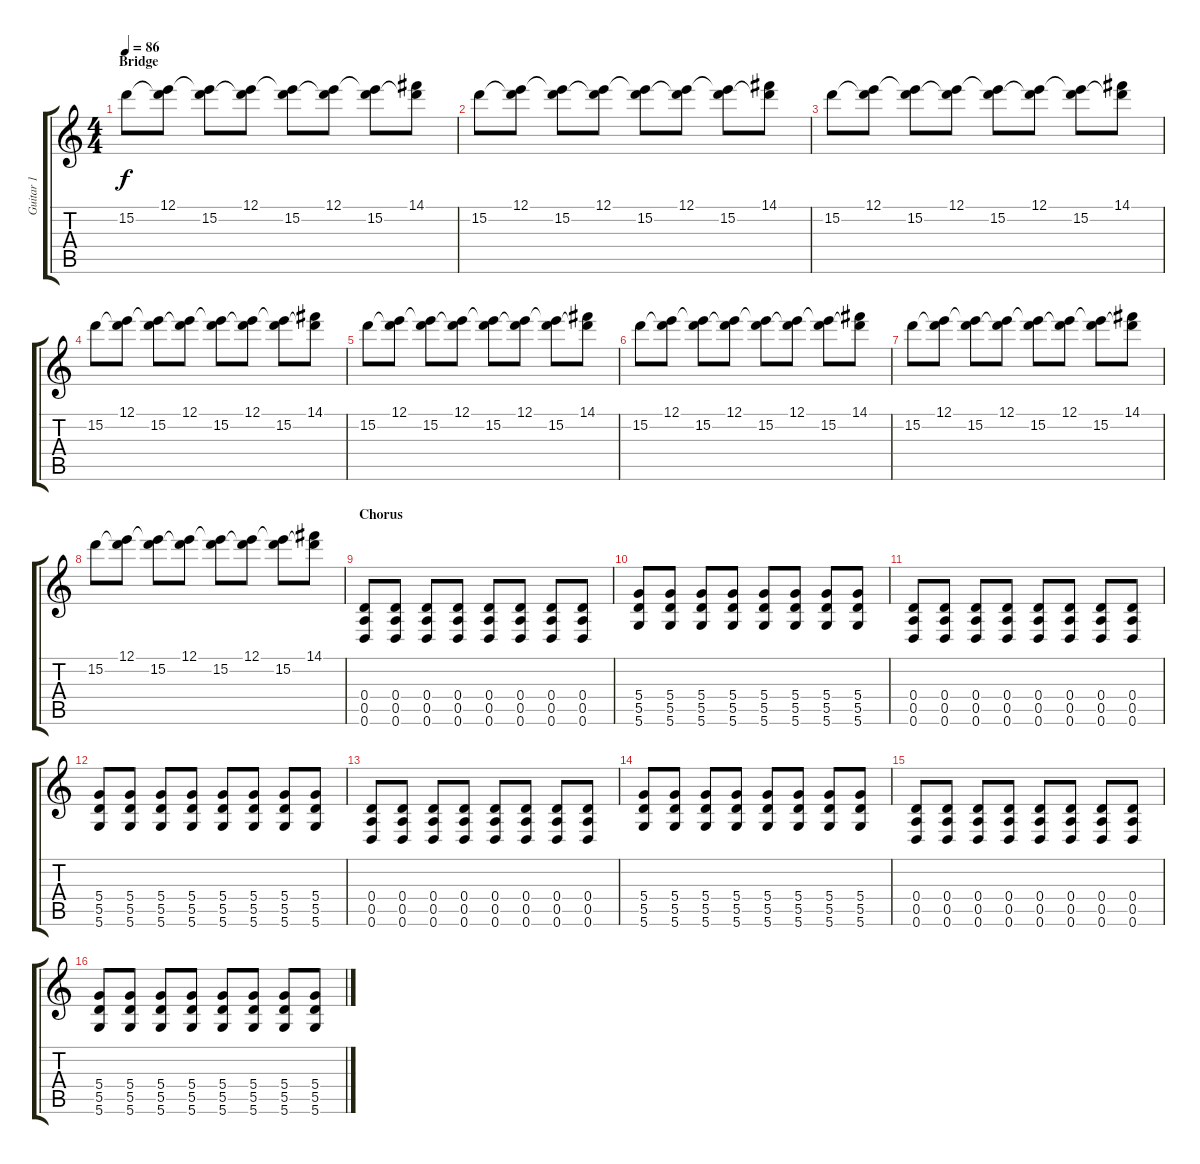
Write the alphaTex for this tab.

\track ("Guitar 1" "Guitar 1") {instrument electricguitarjazz}
\staff {score tabs}
\tuning (E4 B3 G3 D3 A2 D2) {hide}
\ts (4 4)
\section ("" "Bridge")
\tempo 86
\clef g2
\ks c
15.2.8{dy f} (12.1 15.2{t}).8 (12.1{t} 15.2).8 (12.1 15.2{t}).8 (12.1{t} 15.2).8 (12.1 15.2{t}).8 (12.1{t} 15.2).8 (14.1 15.2{t}).8 |
15.2.8 (12.1 15.2{t}).8 (12.1{t} 15.2).8 (12.1 15.2{t}).8 (12.1{t} 15.2).8 (12.1 15.2{t}).8 (12.1{t} 15.2).8 (14.1 15.2{t}).8 |
15.2.8 (12.1 15.2{t}).8 (12.1{t} 15.2).8 (12.1 15.2{t}).8 (12.1{t} 15.2).8 (12.1 15.2{t}).8 (12.1{t} 15.2).8 (14.1 15.2{t}).8 |
15.2.8 (12.1 15.2{t}).8 (12.1{t} 15.2).8 (12.1 15.2{t}).8 (12.1{t} 15.2).8 (12.1 15.2{t}).8 (12.1{t} 15.2).8 (14.1 15.2{t}).8 |
15.2.8 (12.1 15.2{t}).8 (12.1{t} 15.2).8 (12.1 15.2{t}).8 (12.1{t} 15.2).8 (12.1 15.2{t}).8 (12.1{t} 15.2).8 (14.1 15.2{t}).8 |
15.2.8 (12.1 15.2{t}).8 (12.1{t} 15.2).8 (12.1 15.2{t}).8 (12.1{t} 15.2).8 (12.1 15.2{t}).8 (12.1{t} 15.2).8 (14.1 15.2{t}).8 |
15.2.8 (12.1 15.2{t}).8 (12.1{t} 15.2).8 (12.1 15.2{t}).8 (12.1{t} 15.2).8 (12.1 15.2{t}).8 (12.1{t} 15.2).8 (14.1 15.2{t}).8 |
15.2.8 (12.1 15.2{t}).8 (12.1{t} 15.2).8 (12.1 15.2{t}).8 (12.1{t} 15.2).8 (12.1 15.2{t}).8 (12.1{t} 15.2).8 (14.1 15.2{t}).8 |
\section ("" "Chorus")
(0.4 0.5 0.6).8{instrument overdrivenguitar} (0.4 0.5 0.6).8 (0.4 0.5 0.6).8 (0.4 0.5 0.6).8 (0.4 0.5 0.6).8 (0.4 0.5 0.6).8 (0.4 0.5 0.6).8 (0.4 0.5 0.6).8 |
(5.4 5.5 5.6).8 (5.4 5.5 5.6).8 (5.4 5.5 5.6).8 (5.4 5.5 5.6).8 (5.4 5.5 5.6).8 (5.4 5.5 5.6).8 (5.4 5.5 5.6).8 (5.4 5.5 5.6).8 |
(0.4 0.5 0.6).8 (0.4 0.5 0.6).8 (0.4 0.5 0.6).8 (0.4 0.5 0.6).8 (0.4 0.5 0.6).8 (0.4 0.5 0.6).8 (0.4 0.5 0.6).8 (0.4 0.5 0.6).8 |
(5.4 5.5 5.6).8 (5.4 5.5 5.6).8 (5.4 5.5 5.6).8 (5.4 5.5 5.6).8 (5.4 5.5 5.6).8 (5.4 5.5 5.6).8 (5.4 5.5 5.6).8 (5.4 5.5 5.6).8 |
(0.4 0.5 0.6).8 (0.4 0.5 0.6).8 (0.4 0.5 0.6).8 (0.4 0.5 0.6).8 (0.4 0.5 0.6).8 (0.4 0.5 0.6).8 (0.4 0.5 0.6).8 (0.4 0.5 0.6).8 |
(5.4 5.5 5.6).8 (5.4 5.5 5.6).8 (5.4 5.5 5.6).8 (5.4 5.5 5.6).8 (5.4 5.5 5.6).8 (5.4 5.5 5.6).8 (5.4 5.5 5.6).8 (5.4 5.5 5.6).8 |
(0.4 0.5 0.6).8 (0.4 0.5 0.6).8 (0.4 0.5 0.6).8 (0.4 0.5 0.6).8 (0.4 0.5 0.6).8 (0.4 0.5 0.6).8 (0.4 0.5 0.6).8 (0.4 0.5 0.6).8 |
(5.4 5.5 5.6).8 (5.4 5.5 5.6).8 (5.4 5.5 5.6).8 (5.4 5.5 5.6).8 (5.4 5.5 5.6).8 (5.4 5.5 5.6).8 (5.4 5.5 5.6).8 (5.4 5.5 5.6).8
